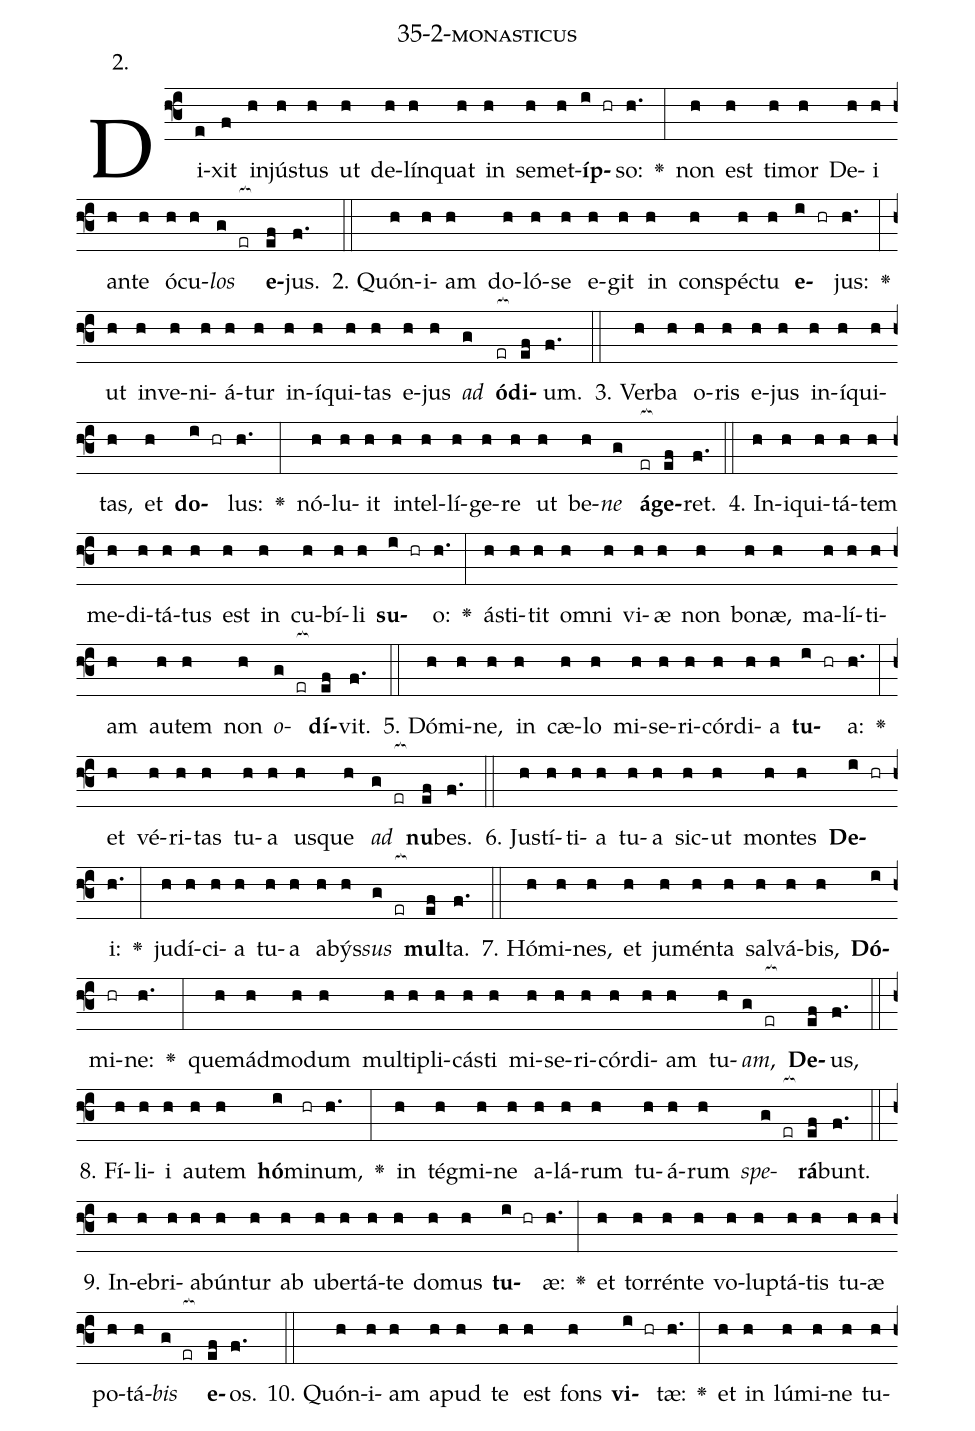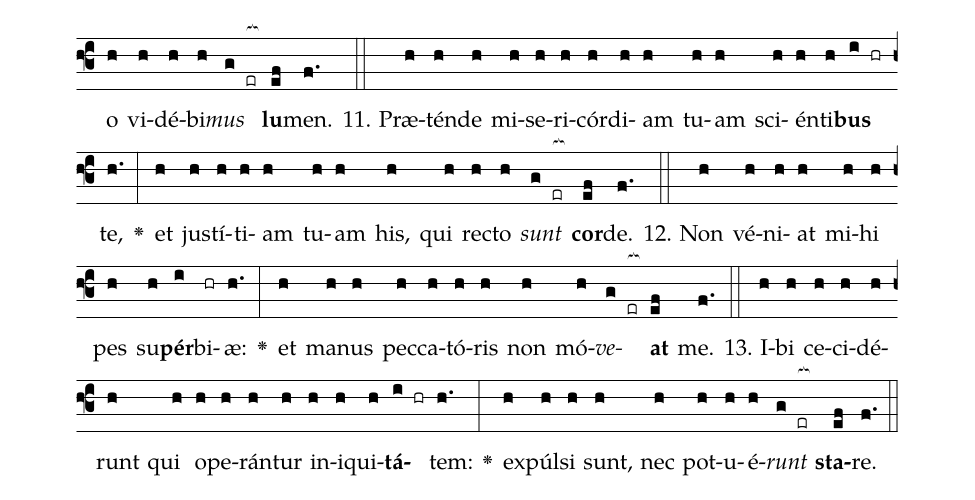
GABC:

name: 35-2-monasticus;
annotation: 2.;
%%
(f3)Di(e)xit(f) in(h)jús(h)tus(h) ut(h) de(h)lín(h)quat(h) in(h) se(h)met(h)<b>íp</b>(i hr)so:(h.) <v>\greheightstar</v>(:) non(h) est(h) ti(h)mor(h) De(h)i(h) an(h)te(h) ó(h)cu(h)<i>los</i>(g er[ocb:1{]) <b>e</b>(ef[ocb:0}])jus.(f.) (::)
2. Quón(h)i(h)am(h) do(h)ló(h)se(h) e(h)git(h) in(h) con(h)spéc(h)tu(h) <b>e</b>(i hr)jus:(h.) <v>\greheightstar</v>(:) ut(h) in(h)ve(h)ni(h)á(h)tur(h) in(h)í(h)qui(h)tas(h) e(h)jus(h) <i>ad</i>(g) <b>ó</b>(er[ocb:1{])<b>di</b>(ef[ocb:0}])um.(f.) (::)
3. Ver(h)ba(h) o(h)ris(h) e(h)jus(h) in(h)í(h)qui(h)tas,(h) et(h) <b>do</b>(i hr)lus:(h.) <v>\greheightstar</v>(:) nó(h)lu(h)it(h) in(h)tel(h)lí(h)ge(h)re(h) ut(h) be(h)<i>ne</i>(g) <b>á</b>(er[ocb:1{])<b>ge</b>(ef[ocb:0}])ret.(f.) (::)
4. In(h)i(h)qui(h)tá(h)tem(h) me(h)di(h)tá(h)tus(h) est(h) in(h) cu(h)bí(h)li(h) <b>su</b>(i hr)o:(h.) <v>\greheightstar</v>(:) á(h)sti(h)tit(h) om(h)ni(h) vi(h)æ(h) non(h) bo(h)næ,(h) ma(h)lí(h)ti(h)am(h) au(h)tem(h) non(h) <i>o</i>(g er[ocb:1{])<b>dí</b>(ef[ocb:0}])vit.(f.) (::)
5. Dó(h)mi(h)ne,(h) in(h) cæ(h)lo(h) mi(h)se(h)ri(h)cór(h)di(h)a(h) <b>tu</b>(i hr)a:(h.) <v>\greheightstar</v>(:) et(h) vé(h)ri(h)tas(h) tu(h)a(h) us(h)que(h) <i>ad</i>(g er[ocb:1{]) <b>nu</b>(ef[ocb:0}])bes.(f.) (::)
6. Jus(h)tí(h)ti(h)a(h) tu(h)a(h) sic(h)ut(h) mon(h)tes(h) <b>De</b>(i hr)i:(h.) <v>\greheightstar</v>(:) ju(h)dí(h)ci(h)a(h) tu(h)a(h) a(h)býs(h)<i>sus</i>(g er[ocb:1{]) <b>mul</b>(ef[ocb:0}])ta.(f.) (::)
7. Hó(h)mi(h)nes,(h) et(h) ju(h)mén(h)ta(h) sal(h)vá(h)bis,(h) <b>Dó</b>(i)mi(hr)ne:(h.) <v>\greheightstar</v>(:) quem(h)ád(h)mo(h)dum(h) mul(h)ti(h)pli(h)cás(h)ti(h) mi(h)se(h)ri(h)cór(h)di(h)am(h) tu(h)<i>am</i>,(g er[ocb:1{]) <b>De</b>(ef[ocb:0}])us,(f.) (::)
8. Fí(h)li(h)i(h) au(h)tem(h) <b>hó</b>(i)mi(hr)num,(h.) <v>\greheightstar</v>(:) in(h) tég(h)mi(h)ne(h) a(h)lá(h)rum(h) tu(h)á(h)rum(h) <i>spe</i>(g er[ocb:1{])<b>rá</b>(ef[ocb:0}])bunt.(f.) (::)
9. In(h)e(h)bri(h)a(h)bún(h)tur(h) ab(h) u(h)ber(h)tá(h)te(h) do(h)mus(h) <b>tu</b>(i hr)æ:(h.) <v>\greheightstar</v>(:) et(h) tor(h)rén(h)te(h) vo(h)lup(h)tá(h)tis(h) tu(h)æ(h) po(h)tá(h)<i>bis</i>(g er[ocb:1{]) <b>e</b>(ef[ocb:0}])os.(f.) (::)
10. Quón(h)i(h)am(h) a(h)pud(h) te(h) est(h) fons(h) <b>vi</b>(i hr)tæ:(h.) <v>\greheightstar</v>(:) et(h) in(h) lú(h)mi(h)ne(h) tu(h)o(h) vi(h)dé(h)bi(h)<i>mus</i>(g er[ocb:1{]) <b>lu</b>(ef[ocb:0}])men.(f.) (::)
11. Præ(h)tén(h)de(h) mi(h)se(h)ri(h)cór(h)di(h)am(h) tu(h)am(h) sci(h)én(h)ti(h)<b>bus</b>(i hr) te,(h.) <v>\greheightstar</v>(:) et(h) jus(h)tí(h)ti(h)am(h) tu(h)am(h) his,(h) qui(h) rec(h)to(h) <i>sunt</i>(g er[ocb:1{]) <b>cor</b>(ef[ocb:0}])de.(f.) (::)
12. Non(h) vé(h)ni(h)at(h) mi(h)hi(h) pes(h) su(h)<b>pér</b>(i)bi(hr)æ:(h.) <v>\greheightstar</v>(:) et(h) ma(h)nus(h) pec(h)ca(h)tó(h)ris(h) non(h) mó(h)<i>ve</i>(g er[ocb:1{])<b>at</b>(ef[ocb:0}]) me.(f.) (::)
13. I(h)bi(h) ce(h)ci(h)dé(h)runt(h) qui(h) o(h)pe(h)rán(h)tur(h) in(h)i(h)qui(h)<b>tá</b>(i hr)tem:(h.) <v>\greheightstar</v>(:) ex(h)púl(h)si(h) sunt,(h) nec(h) pot(h)u(h)é(h)<i>runt</i>(g er[ocb:1{]) <b>sta</b>(ef[ocb:0}])re.(f.) (::)
